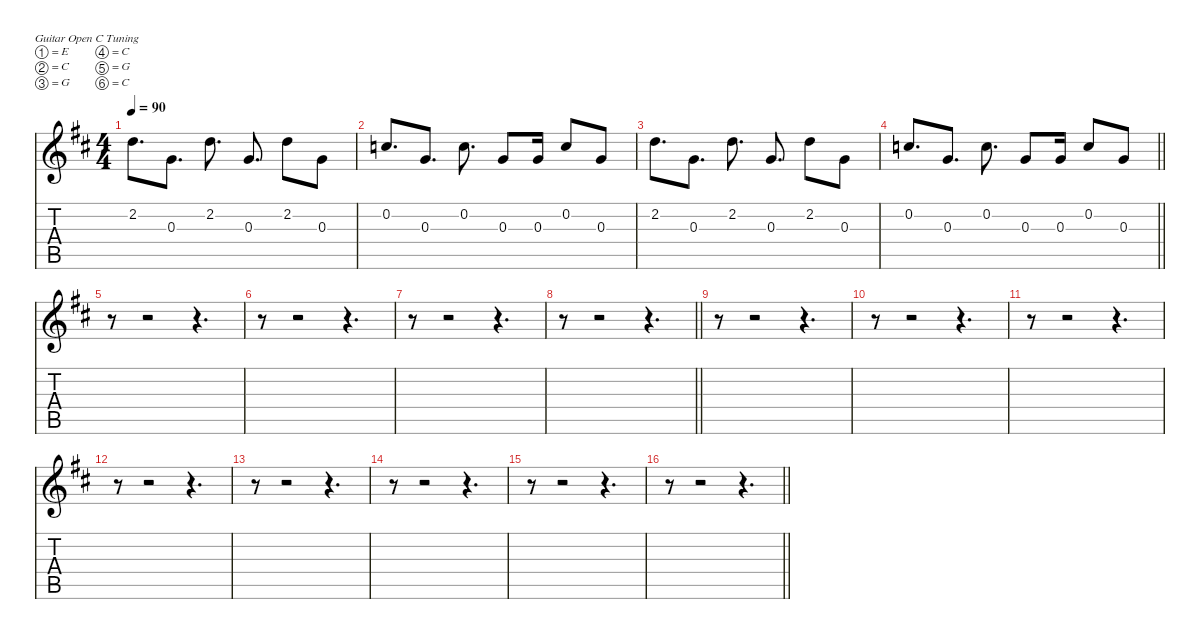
\defaultSystemsLayout 4
\hideDynamics
\bracketExtendMode nobrackets
\singleTrackTrackNamePolicy hidden
\multiTrackTrackNamePolicy hidden
\otherSystemsTrackNameOrientation horizontal
\track ("Guitar L" "s.guit.") {instrument acousticguitarsteel}
\staff {score tabs}
\tuning (E4 C4 G3 C3 G2 C2)
\ts (4 4)
\tempo 90
\clef g2
\ks bminor
2.2{acc forcenatural}.8{d dy p beam Down} 0.3{acc forcenatural}.8{d beam Down} 2.2{acc forcenatural}.8{d beam Down} 0.3{acc forcenatural}.8{d beam Up} 2.2{acc forcenatural}.8{beam Down} 0.3{acc forcenatural}.8{beam Down} |
0.2{acc forcenatural}.8{d beam Up} 0.3{acc forcenatural}.8{d beam Up} 0.2{acc forcenatural}.8{d beam Down} 0.3{acc forcenatural}.8{beam Up} 0.3{acc forcenatural}.16{beam Up} 0.2{acc forcenatural}.8{beam Up} 0.3{acc forcenatural}.8{beam Up} |
2.2{acc forcenatural}.8{d beam Down} 0.3{acc forcenatural}.8{d beam Down} 2.2{acc forcenatural}.8{d beam Down} 0.3{acc forcenatural}.8{d beam Up} 2.2{acc forcenatural}.8{beam Down} 0.3{acc forcenatural}.8{beam Down} |
\barLineRight lightlight
0.2{acc forcenatural}.8{d beam Up} 0.3{acc forcenatural}.8{d beam Up} 0.2{acc forcenatural}.8{d beam Down} 0.3{acc forcenatural}.8{beam Up} 0.3{acc forcenatural}.16{beam Up} 0.2{acc forcenatural}.8{beam Up} 0.3{acc forcenatural}.8{beam Up} |
r.8{beam Down} r.2{beam Down} r.4{d beam Down} |
r.8{beam Down} r.2{beam Down} r.4{d beam Down} |
r.8{beam Down} r.2{beam Down} r.4{d beam Down} |
\barLineRight lightlight
r.8{beam Down} r.2{beam Down} r.4{d beam Down} |
r.8{beam Down} r.2{beam Down} r.4{d beam Down} |
r.8{beam Down} r.2{beam Down} r.4{d beam Down} |
r.8{beam Down} r.2{beam Down} r.4{d beam Down} |
r.8{beam Down} r.2{beam Down} r.4{d beam Down} |
r.8{beam Down} r.2{beam Down} r.4{d beam Down} |
r.8{beam Down} r.2{beam Down} r.4{d beam Down} |
r.8{beam Down} r.2{beam Down} r.4{d beam Down} |
\barLineRight lightlight
r.8{beam Down} r.2{beam Down} r.4{d beam Down}
